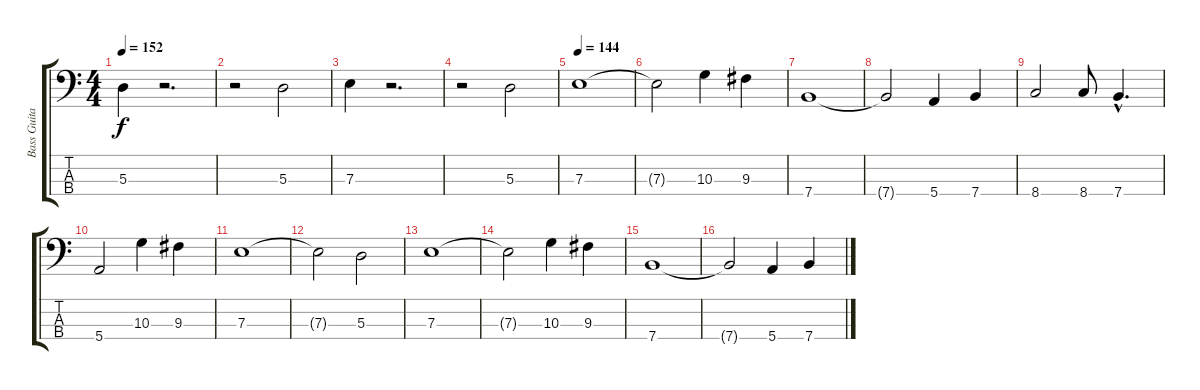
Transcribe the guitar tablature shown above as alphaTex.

\track ("Bass Guitar" "Bass Guita") {instrument electricbassfinger}
\staff {score tabs}
\tuning (G2 D2 A1 E1) {hide}
\ts (4 4)
\tempo 152
\clef f4
\ks c
5.3.4{dy f} r.2{d} |
r.2 5.3.2 |
7.3.4 r.2{d} |
r.2 5.3.2 |
\tempo 144
7.3.1 |
7.3{t}.2 10.3.4 9.3.4 |
7.4.1 |
7.4{t}.2 5.4.4 7.4.4 |
8.4.2 8.4.8 7.4{hac}.4{d} |
5.4.2 10.3.4 9.3.4 |
7.3.1 |
7.3{t}.2 5.3.2 |
7.3.1 |
7.3{t}.2 10.3.4 9.3.4 |
7.4.1 |
7.4{t}.2 5.4.4 7.4.4
